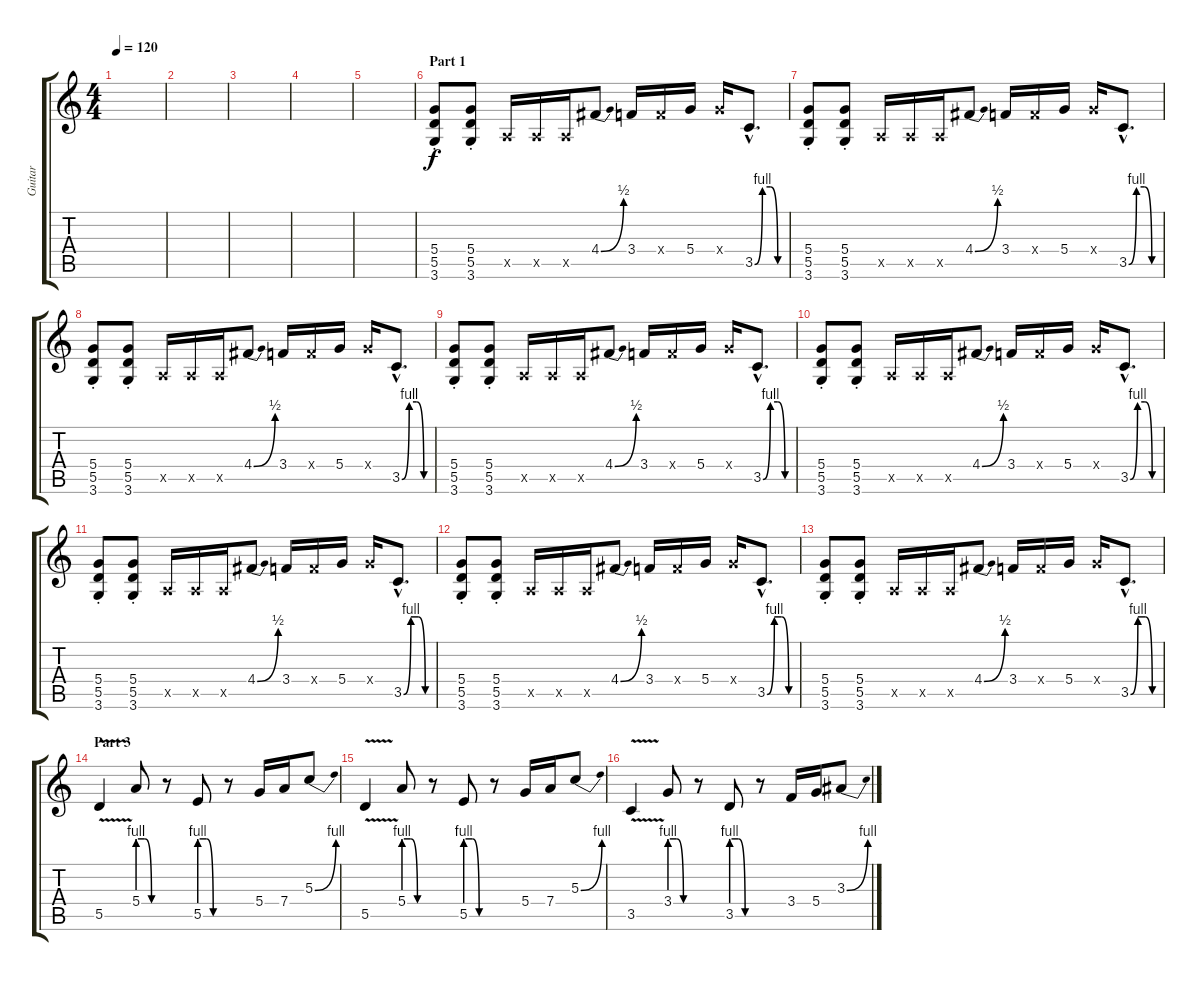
\track ("Guitar" "Guitar") {instrument electricguitarclean}
\staff {score tabs}
\tuning (E4 B3 G3 D3 A2 E2) {hide}
\ts (4 4)
\tempo 120
\clef g2
\ks c
|
|
|
|
|
\section ("" "Part 1")
(5.4{st} 5.5{st} 3.6{st}).8 (5.4{st} 5.5{st} 3.6{st}).8 0.5{x}.16 0.5{x}.16 0.5{x}.16 4.4{be (bend 0 0 60 2)}.8 3.4.16 3.4{x}.16 5.4.16 5.4{x}.16 3.5{be (custom 0 0 15 4 30 4 45 0 60 0) hac}.8{d} |
(5.4{st} 5.5{st} 3.6{st}).8 (5.4{st} 5.5{st} 3.6{st}).8 0.5{x}.16 0.5{x}.16 0.5{x}.16 4.4{be (bend 0 0 60 2)}.8 3.4.16 3.4{x}.16 5.4.16 5.4{x}.16 3.5{be (custom 0 0 15 4 30 4 45 0 60 0) hac}.8{d} |
(5.4{st} 5.5{st} 3.6{st}).8 (5.4{st} 5.5{st} 3.6{st}).8 0.5{x}.16 0.5{x}.16 0.5{x}.16 4.4{be (bend 0 0 60 2)}.8 3.4.16 3.4{x}.16 5.4.16 5.4{x}.16 3.5{be (custom 0 0 15 4 30 4 45 0 60 0) hac}.8{d} |
(5.4{st} 5.5{st} 3.6{st}).8 (5.4{st} 5.5{st} 3.6{st}).8 0.5{x}.16 0.5{x}.16 0.5{x}.16 4.4{be (bend 0 0 60 2)}.8 3.4.16 3.4{x}.16 5.4.16 5.4{x}.16 3.5{be (custom 0 0 15 4 30 4 45 0 60 0) hac}.8{d} |
(5.4{st} 5.5{st} 3.6{st}).8 (5.4{st} 5.5{st} 3.6{st}).8 0.5{x}.16 0.5{x}.16 0.5{x}.16 4.4{be (bend 0 0 60 2)}.8 3.4.16 3.4{x}.16 5.4.16 5.4{x}.16 3.5{be (custom 0 0 15 4 30 4 45 0 60 0) hac}.8{d} |
(5.4{st} 5.5{st} 3.6{st}).8 (5.4{st} 5.5{st} 3.6{st}).8 0.5{x}.16 0.5{x}.16 0.5{x}.16 4.4{be (bend 0 0 60 2)}.8 3.4.16 3.4{x}.16 5.4.16 5.4{x}.16 3.5{be (custom 0 0 15 4 30 4 45 0 60 0) hac}.8{d} |
(5.4{st} 5.5{st} 3.6{st}).8 (5.4{st} 5.5{st} 3.6{st}).8 0.5{x}.16 0.5{x}.16 0.5{x}.16 4.4{be (bend 0 0 60 2)}.8 3.4.16 3.4{x}.16 5.4.16 5.4{x}.16 3.5{be (custom 0 0 15 4 30 4 45 0 60 0) hac}.8{d} |
(5.4{st} 5.5{st} 3.6{st}).8 (5.4{st} 5.5{st} 3.6{st}).8 0.5{x}.16 0.5{x}.16 0.5{x}.16 4.4{be (bend 0 0 60 2)}.8 3.4.16 3.4{x}.16 5.4.16 5.4{x}.16 3.5{be (custom 0 0 15 4 30 4 45 0 60 0) hac}.8{d} |
\section ("" "Part 3")
5.5{v}.4 5.4{be (custom 0 4 20 4 40 0 60 0)}.8 r.8 5.5{be (custom 0 4 20 4 40 0 60 0)}.8 r.8 5.4.16 7.4.16 5.3{be (bend 0 0 60 4)}.8 |
5.5{v}.4 5.4{be (custom 0 4 20 4 40 0 60 0)}.8 r.8 5.5{be (custom 0 4 20 4 40 0 60 0)}.8 r.8 5.4.16 7.4.16 5.3{be (bend 0 0 60 4)}.8 |
3.5{v}.4 3.4{be (custom 0 4 20 4 40 0 60 0)}.8 r.8 3.5{be (custom 0 4 20 4 40 0 60 0)}.8 r.8 3.4.16 5.4.16 3.3{be (bend 0 0 60 4)}.8
